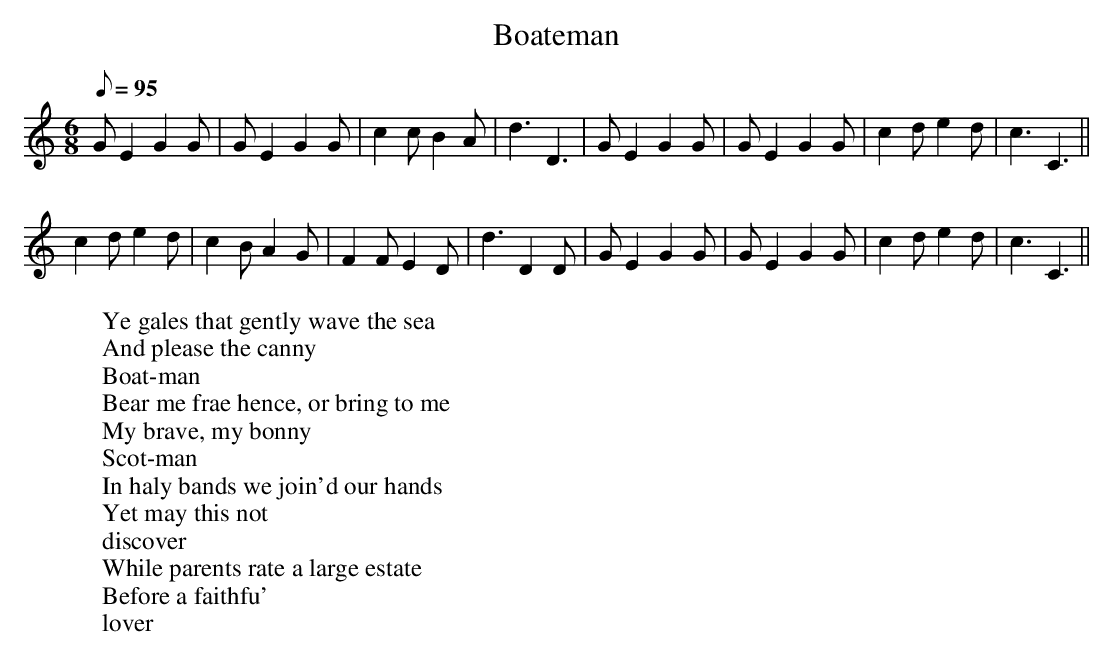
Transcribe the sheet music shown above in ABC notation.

X:1
T:Boateman
L:1/8
M:6/8
Q:95
W:Ye gales that gently wave the sea
W:And please the canny
W:Boat-man
W:Bear me frae hence, or bring to me
W:My brave, my bonny
W:Scot-man
W:In haly bands we join'd our hands
W:Yet may this not
W:discover
W:While parents rate a large estate
W:Before a faithfu'
W:lover
K:C major
GE2 G2G|GE2 G2G|c2c B2A|d3 D3|GE2 G2G|GE2 G2G|c2d e2d|c3 C3||
c2d e2d|c2B A2G|F2F E2D|d3 D2D|GE2 G2G|GE2 G2G|c2d e2d|c3 C3||
